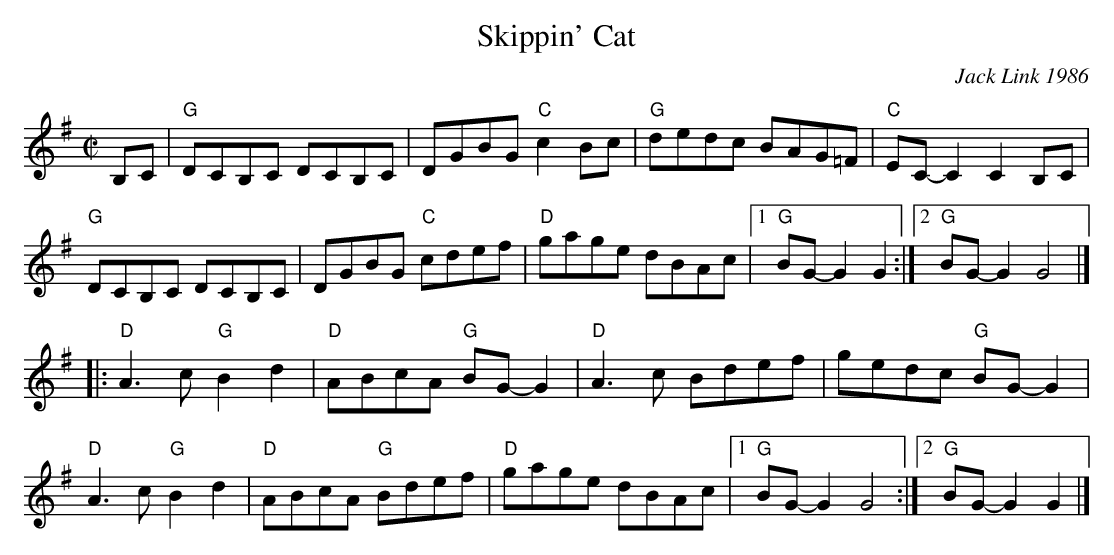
X:1
T: Skippin' Cat
C: Jack Link 1986
M: C|
K: G
B,C| "G"DCB,C DCB,C| DGBG "C"c2 Bc| "G"dedc BAG=F| "C"EC-C2 C2B,C|
"G"DCB,C DCB,C| DGBG "C"cdef| "D"gage dBAc |1 "G"BG-G2 G2 :|2 "G"BG-G2 G4|]
|:"D"A3c "G"B2d2| "D"ABcA "G"BG-G2| "D"A3c Bdef| gedc "G"BG-G2|
"D"A3c "G"B2d2| "D"ABcA "G"Bdef| "D"gage dBAc |1 "G"BG-G2 G4 :|2 "G"BG-G2 G2|]
